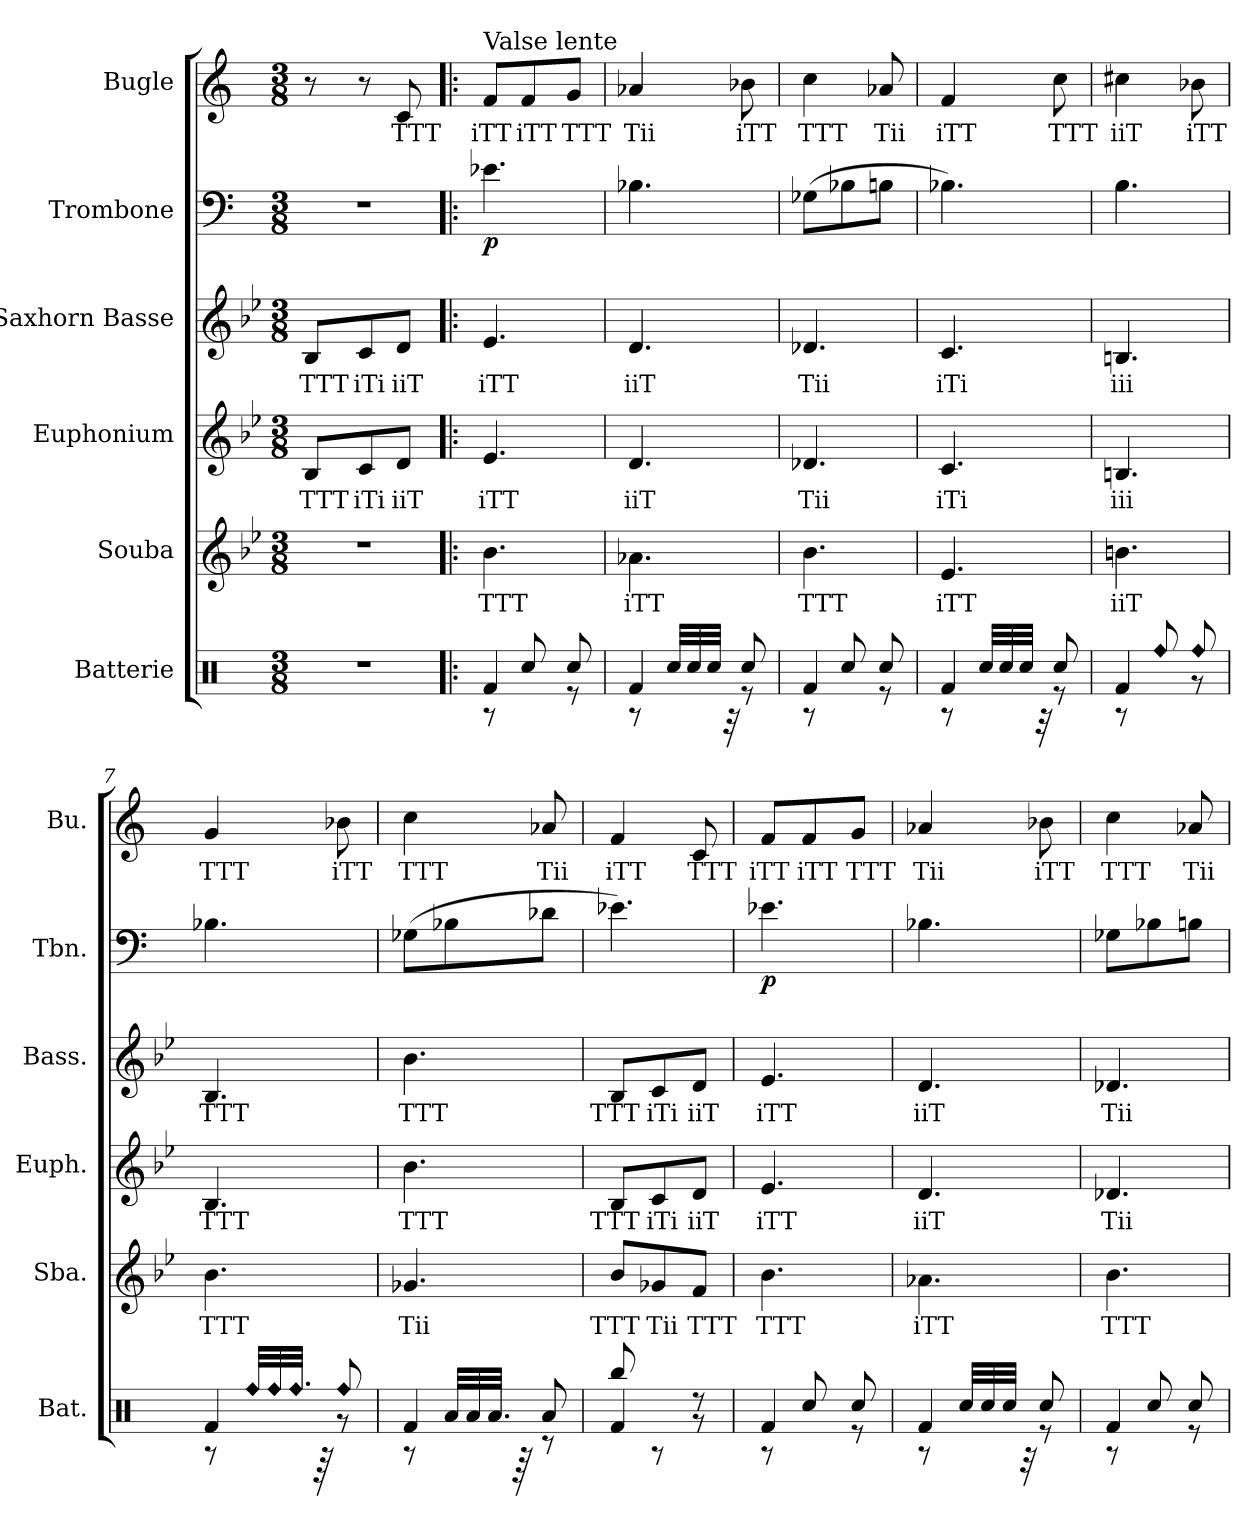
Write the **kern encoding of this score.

**kern	**kern	**text	**kern	**text	**kern	**text	**kern	**dynam	**kern	**text
*part6	*part5	*part5	*part4	*part4	*part3	*part3	*part2	*part2	*part1	*part1
*staff6	*staff5	*staff5	*staff4	*staff4	*staff3	*staff3	*staff2	*staff2	*staff1	*staff1
*I"Batterie	*I"Souba	*	*I"Euphonium	*	*I"Saxhorn Basse	*	*I"Trombone	*	*I"Bugle	*
*I'Bat.	*I'Sba.	*	*I'Euph.	*	*I'Bass.	*	*I'Tbn.	*	*I'Bu.	*
*clefX	*clefG2	*	*clefG2	*	*clefG2	*	*clefF4	*	*clefG2	*
*	*ITrd15c26	*	*ITrd8c14	*	*ITrd8c14	*	*	*	*ITrd1c2	*
*k[]	*k[b-e-]	*	*k[b-e-]	*	*k[b-e-]	*	*k[]	*	*k[b-e-]	*
*M3/8	*M3/8	*	*M3/8	*	*M3/8	*	*M3/8	*	*M3/8	*
*MM80	*MM80	*	*MM80	*	*MM80	*	*MM80	*	*MM80	*
=1	=1	=1	=1	=1	=1	=1	=1	=1	=1	=1
!	!	!	!	!LO:LY:b	!	!LO:LY:b	!	!	!	!
4.r	4.r	.	8BB-/L	TTT	8BB-/L	TTT	4.r	.	8r	.
!	!	!	!	!LO:LY:b	!	!LO:LY:b	!	!	!	!
.	.	.	8C/	iTi	8C/	iTi	.	.	8r	.
!	!	!	!	!LO:LY:b	!	!LO:LY:b	!	!	!	!LO:LY:b
.	.	.	8D/J	iiT	8D/J	iiT	.	.	8B-/	TTT
=2!|:	=2!|:	=2!|:	=2!|:	=2!|:	=2!|:	=2!|:	=2!|:	=2!|:	=2!|:	=2!|:
*^	*	*	*	*	*	*	*	*	*	*
!	!	!	!	!	!	!	!	!	!	!LO:TX:a:t=Valse lente	!
!	!	!	!LO:LY:b	!	!LO:LY:b	!	!LO:LY:b	!	!LO:DY:b	!	!LO:LY:b
4Rf/	8r	4.BB-\	TTT	4.E-/	iTT	4.E-/	iTT	4.e-X\	p	8e-/L	iTT
!	!	!	!	!	!	!	!	!	!	!	!LO:LY:b
.	8Rcc/	.	.	.	.	.	.	.	.	8e-/	iTT
!	!	!	!	!	!	!	!	!	!	!	!LO:LY:b
8Rcc/	8r	.	.	.	.	.	.	.	.	8f/J	TTT
=3	=3	=3	=3	=3	=3	=3	=3	=3	=3	=3	=3
!	!	!	!LO:LY:b	!	!LO:LY:b	!	!LO:LY:b	!	!	!	!LO:LY:b
4Rf/	8r	4.AA-X\	iTT	4.D/	iiT	4.D/	iiT	4.B-X\	.	4g-X/	Tii
.	32Rcc/LLL	.	.	.	.	.	.	.	.	.	.
.	32Rcc/	.	.	.	.	.	.	.	.	.	.
.	32Rcc/JJJ	.	.	.	.	.	.	.	.	.	.
.	32r	.	.	.	.	.	.	.	.	.	.
!	!	!	!	!	!	!	!	!	!	!	!LO:LY:b
8Rcc/	8r	.	.	.	.	.	.	.	.	8a-X\	iTT
=4	=4	=4	=4	=4	=4	=4	=4	=4	=4	=4	=4
!	!	!	!LO:LY:b	!	!LO:LY:b	!	!LO:LY:b	!	!	!	!LO:LY:b
4Rf/	8r	4.BB-\	TTT	4.D-X/	Tii	4.D-X/	Tii	(>8G-X\L	.	4b-\	TTT
.	8Rcc/	.	.	.	.	.	.	8B-X\	.	.	.
!	!	!	!	!	!	!	!	!	!	!	!LO:LY:b
8Rcc/	8r	.	.	.	.	.	.	8Bn\J	.	8g-X/	Tii
!!LO:PB:g=z
=5	=5	=5	=5	=5	=5	=5	=5	=5	=5	=5	=5
!	!	!	!LO:LY:b	!	!LO:LY:b	!	!LO:LY:b	!	!	!	!LO:LY:b
4Rf/	8r	4.EE-/	iTT	4.C/	iTi	4.C/	iTi	4.B-X\)	.	4e-/	iTT
.	32Rcc/LLL	.	.	.	.	.	.	.	.	.	.
.	32Rcc/	.	.	.	.	.	.	.	.	.	.
.	32Rcc/JJJ	.	.	.	.	.	.	.	.	.	.
.	32r	.	.	.	.	.	.	.	.	.	.
!	!	!	!	!	!	!	!	!	!	!	!LO:LY:b
8Rcc/	8r	.	.	.	.	.	.	.	.	8b-\	TTT
=6	=6	=6	=6	=6	=6	=6	=6	=6	=6	=6	=6
!	!	!	!LO:LY:b	!	!LO:LY:b	!	!LO:LY:b	!	!	!	!LO:LY:b
4Rf/	8r	4.BBn\	iiT	4.BBn/	iii	4.BBn/	iii	4.B\	.	4bn\	iiT
!	!LO:N:head=diamond	!	!	!	!	!	!	!	!	!	!
.	8Rff/	.	.	.	.	.	.	.	.	.	.
!LO:N:head=diamond	!	!	!	!	!	!	!	!	!	!	!LO:LY:b
8Rff/	8r	.	.	.	.	.	.	.	.	8a-X\	iTT
=7	=7	=7	=7	=7	=7	=7	=7	=7	=7	=7	=7
!	!	!	!LO:LY:b	!	!LO:LY:b	!	!LO:LY:b	!	!	!	!LO:LY:b
4Rf/	8r	4.BB-\	TTT	4.BB-/	TTT	4.BB-/	TTT	4.B-X\	.	4f/	TTT
!	!LO:N:head=diamond	!	!	!	!	!	!	!	!	!	!
.	32Rff/LLL	.	.	.	.	.	.	.	.	.	.
!	!LO:N:head=diamond	!	!	!	!	!	!	!	!	!	!
.	32Rff/	.	.	.	.	.	.	.	.	.	.
!	!LO:N:head=diamond	!	!	!	!	!	!	!	!	!	!
.	32.Rff/JJJ	.	.	.	.	.	.	.	.	.	.
.	64r	.	.	.	.	.	.	.	.	.	.
!LO:N:head=diamond	!	!	!	!	!	!	!	!	!	!	!LO:LY:b
8Rff/	8r	.	.	.	.	.	.	.	.	8a-X\	iTT
=8	=8	=8	=8	=8	=8	=8	=8	=8	=8	=8	=8
!	!	!	!LO:LY:b	!	!LO:LY:b	!	!LO:LY:b	!	!	!	!LO:LY:b
4Rf/	8r	4.GG-X/	Tii	4.B-\	TTT	4.B-\	TTT	(>8G-X\L	.	4b-\	TTT
.	32Ra/LLL	.	.	.	.	.	.	8B-X\	.	.	.
.	32Ra/	.	.	.	.	.	.	.	.	.	.
.	32.Ra/JJJ	.	.	.	.	.	.	.	.	.	.
.	64r	.	.	.	.	.	.	.	.	.	.
!	!	!	!	!	!	!	!	!	!	!	!LO:LY:b
8Ra/	8r	.	.	.	.	.	.	8d-X\J	.	8g-X/	Tii
=9	=9	=9	=9	=9	=9	=9	=9	=9	=9	=9	=9
!	!	!	!LO:LY:b	!	!LO:LY:b	!	!LO:LY:b	!	!	!	!LO:LY:b
4Rf/	8Rbb/	8BB-/L	TTT	8BB-/L	TTT	8BB-/L	TTT	4.e-X\)	.	4e-/	iTT
!	!	!	!LO:LY:b	!	!LO:LY:b	!	!LO:LY:b	!	!	!	!
.	8r	8GG-X/	Tii	8C/	iTi	8C/	iTi	.	.	.	.
!	!	!	!LO:LY:b	!	!LO:LY:b	!	!LO:LY:b	!	!	!	!LO:LY:b
8r	8r	8FF/J	TTT	8D/J	iiT	8D/J	iiT	.	.	8B-/	TTT
!!LO:LB:g=z
=10	=10	=10	=10	=10	=10	=10	=10	=10	=10	=10	=10
!	!	!	!LO:LY:b	!	!LO:LY:b	!	!LO:LY:b	!	!LO:DY:b	!	!LO:LY:b
4Rf/	8r	4.BB-\	TTT	4.E-/	iTT	4.E-/	iTT	4.e-X\	p	8e-/L	iTT
!	!	!	!	!	!	!	!	!	!	!	!LO:LY:b
.	8Rcc/	.	.	.	.	.	.	.	.	8e-/	iTT
!	!	!	!	!	!	!	!	!	!	!	!LO:LY:b
8Rcc/	8r	.	.	.	.	.	.	.	.	8f/J	TTT
=11	=11	=11	=11	=11	=11	=11	=11	=11	=11	=11	=11
!	!	!	!LO:LY:b	!	!LO:LY:b	!	!LO:LY:b	!	!	!	!LO:LY:b
4Rf/	8r	4.AA-X\	iTT	4.D/	iiT	4.D/	iiT	4.B-X\	.	4g-X/	Tii
.	32Rcc/LLL	.	.	.	.	.	.	.	.	.	.
.	32Rcc/	.	.	.	.	.	.	.	.	.	.
.	32Rcc/JJJ	.	.	.	.	.	.	.	.	.	.
.	32r	.	.	.	.	.	.	.	.	.	.
!	!	!	!	!	!	!	!	!	!	!	!LO:LY:b
8Rcc/	8r	.	.	.	.	.	.	.	.	8a-X\	iTT
=12	=12	=12	=12	=12	=12	=12	=12	=12	=12	=12	=12
!	!	!	!LO:LY:b	!	!LO:LY:b	!	!LO:LY:b	!	!	!	!LO:LY:b
4Rf/	8r	4.BB-\	TTT	4.D-X/	Tii	4.D-X/	Tii	8G-X\L	.	4b-\	TTT
.	8Rcc/	.	.	.	.	.	.	8B-X\	.	.	.
!	!	!	!	!	!	!	!	!	!	!	!LO:LY:b
8Rcc/	8r	.	.	.	.	.	.	8Bn\J	.	8g-X/	Tii
*v	*v	*	*	*	*	*	*	*	*	*	*
=	=	=	=	=	=	=	=	=	=	=
*-	*-	*-	*-	*-	*-	*-	*-	*-	*-	*-
